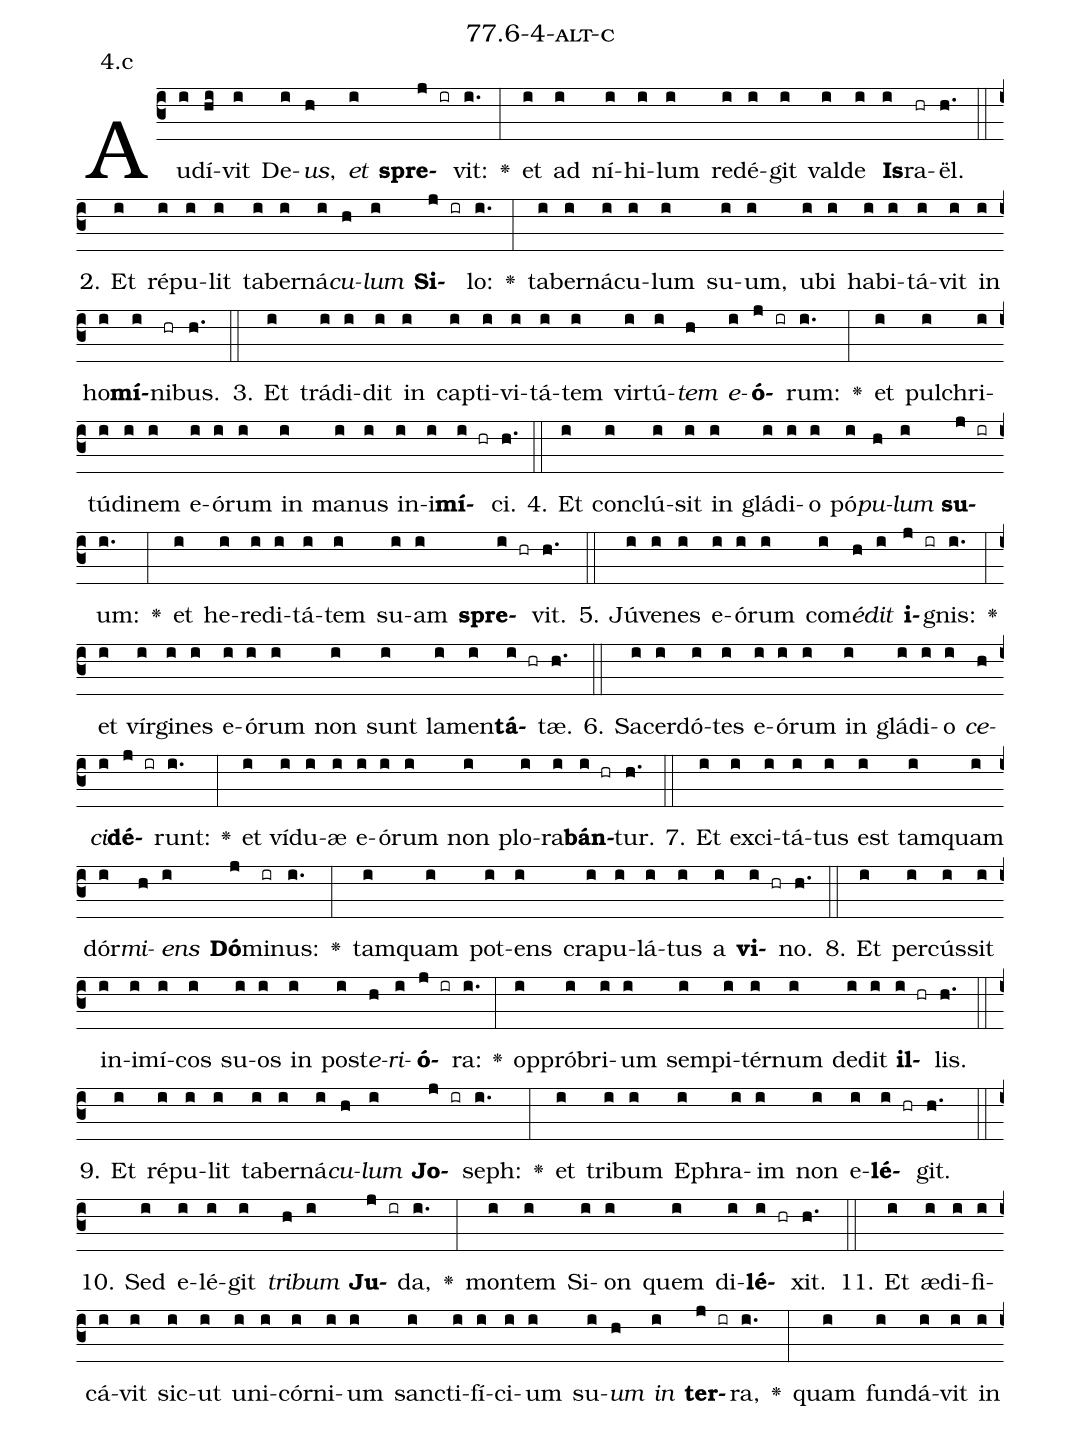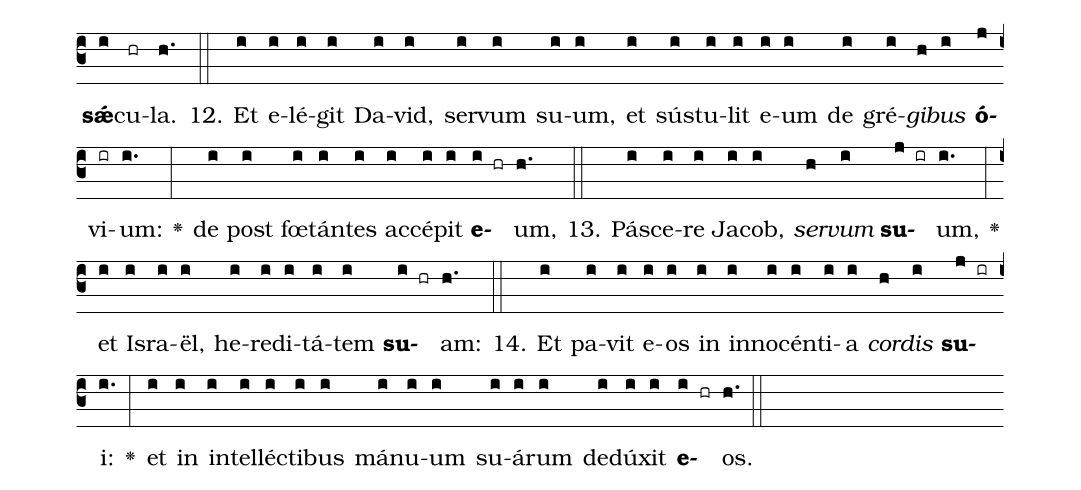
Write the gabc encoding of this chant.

name: 77.6-4-alt-c;
annotation: 4.c;
%%
(c3)Au(i)dí(hi)vit(i) De(i)<i>us</i>,(h) <i>et</i>(i) <b>spre</b>(j ir)vit:(i.) <v>\greheightstar</v>(:) et(i) ad(i) ní(i)hi(i)lum(i) red(i)é(i)git(i) val(i)de(i) <b>Is</b>(i)ra(hr)ël.(h.) (::)
2. Et(i) ré(i)pu(i)lit(i) ta(i)ber(i)ná(i)<i>cu</i>(h)<i>lum</i>(i) <b>Si</b>(j ir)lo:(i.) <v>\greheightstar</v>(:) ta(i)ber(i)ná(i)cu(i)lum(i) su(i)um,(i) u(i)bi(i) ha(i)bi(i)tá(i)vit(i) in(i) ho(i)<b>mí</b>(i)ni(hr)bus.(h.) (::)
3. Et(i) trá(i)di(i)dit(i) in(i) cap(i)ti(i)vi(i)tá(i)tem(i) vir(i)tú(i)<i>tem</i>(h) <i>e</i>(i)<b>ó</b>(j ir)rum:(i.) <v>\greheightstar</v>(:) et(i) pul(i)chri(i)tú(i)di(i)nem(i) e(i)ó(i)rum(i) in(i) ma(i)nus(i) in(i)i(i)<b>mí</b>(i hr)ci.(h.) (::)
4. Et(i) con(i)clú(i)sit(i) in(i) glá(i)di(i)o(i) pó(i)<i>pu</i>(h)<i>lum</i>(i) <b>su</b>(j ir)um:(i.) <v>\greheightstar</v>(:) et(i) he(i)re(i)di(i)tá(i)tem(i) su(i)am(i) <b>spre</b>(i hr)vit.(h.) (::)
5. Jú(i)ve(i)nes(i) e(i)ó(i)rum(i) com(i)<i>é</i>(h)<i>dit</i>(i) <b>i</b>(j ir)gnis:(i.) <v>\greheightstar</v>(:) et(i) vír(i)gi(i)nes(i) e(i)ó(i)rum(i) non(i) sunt(i) la(i)men(i)<b>tá</b>(i hr)tæ.(h.) (::)
6. Sa(i)cer(i)dó(i)tes(i) e(i)ó(i)rum(i) in(i) glá(i)di(i)o(i) <i>ce</i>(h)<i>ci</i>(i)<b>dé</b>(j ir)runt:(i.) <v>\greheightstar</v>(:) et(i) ví(i)du(i)æ(i) e(i)ó(i)rum(i) non(i) plo(i)ra(i)<b>bán</b>(i hr)tur.(h.) (::)
7. Et(i) ex(i)ci(i)tá(i)tus(i) est(i) tam(i)quam(i) dór(i)<i>mi</i>(h)<i>ens</i>(i) <b>Dó</b>(j)mi(ir)nus:(i.) <v>\greheightstar</v>(:) tam(i)quam(i) pot(i)ens(i) cra(i)pu(i)lá(i)tus(i) a(i) <b>vi</b>(i hr)no.(h.) (::)
8. Et(i) per(i)cús(i)sit(i) in(i)i(i)mí(i)cos(i) su(i)os(i) in(i) post(i)<i>e</i>(h)<i>ri</i>(i)<b>ó</b>(j ir)ra:(i.) <v>\greheightstar</v>(:) op(i)pró(i)bri(i)um(i) sem(i)pi(i)tér(i)num(i) de(i)dit(i) <b>il</b>(i hr)lis.(h.) (::)
9. Et(i) ré(i)pu(i)lit(i) ta(i)ber(i)ná(i)<i>cu</i>(h)<i>lum</i>(i) <b>Jo</b>(j ir)seph:(i.) <v>\greheightstar</v>(:) et(i) tri(i)bum(i) E(i)phra(i)im(i) non(i) e(i)<b>lé</b>(i hr)git.(h.) (::)
10. Sed(i) e(i)lé(i)git(i) <i>tri</i>(h)<i>bum</i>(i) <b>Ju</b>(j ir)da,(i.) <v>\greheightstar</v>(:) mon(i)tem(i) Si(i)on(i) quem(i) di(i)<b>lé</b>(i hr)xit.(h.) (::)
11. Et(i) æ(i)di(i)fi(i)cá(i)vit(i) sic(i)ut(i) u(i)ni(i)cór(i)ni(i)um(i) sanc(i)ti(i)fí(i)ci(i)um(i) su(i)<i>um</i>(h) <i>in</i>(i) <b>ter</b>(j ir)ra,(i.) <v>\greheightstar</v>(:) quam(i) fun(i)dá(i)vit(i) in(i) <b>sǽ</b>(i)cu(hr)la.(h.) (::)
12. Et(i) e(i)lé(i)git(i) Da(i)vid,(i) ser(i)vum(i) su(i)um,(i) et(i) sús(i)tu(i)lit(i) e(i)um(i) de(i) gré(i)<i>gi</i>(h)<i>bus</i>(i) <b>ó</b>(j)vi(ir)um:(i.) <v>\greheightstar</v>(:) de(i) post(i) fœ(i)tán(i)tes(i) ac(i)cé(i)pit(i) <b>e</b>(i hr)um,(h.) (::)
13. Pá(i)sce(i)re(i) Ja(i)cob,(i) <i>ser</i>(h)<i>vum</i>(i) <b>su</b>(j ir)um,(i.) <v>\greheightstar</v>(:) et(i) Is(i)ra(i)ël,(i) he(i)re(i)di(i)tá(i)tem(i) <b>su</b>(i hr)am:(h.) (::)
14. Et(i) pa(i)vit(i) e(i)os(i) in(i) in(i)no(i)cén(i)ti(i)a(i) <i>cor</i>(h)<i>dis</i>(i) <b>su</b>(j ir)i:(i.) <v>\greheightstar</v>(:) et(i) in(i) in(i)tel(i)léc(i)ti(i)bus(i) má(i)nu(i)um(i) su(i)á(i)rum(i) de(i)dú(i)xit(i) <b>e</b>(i hr)os.(h.) (::)
